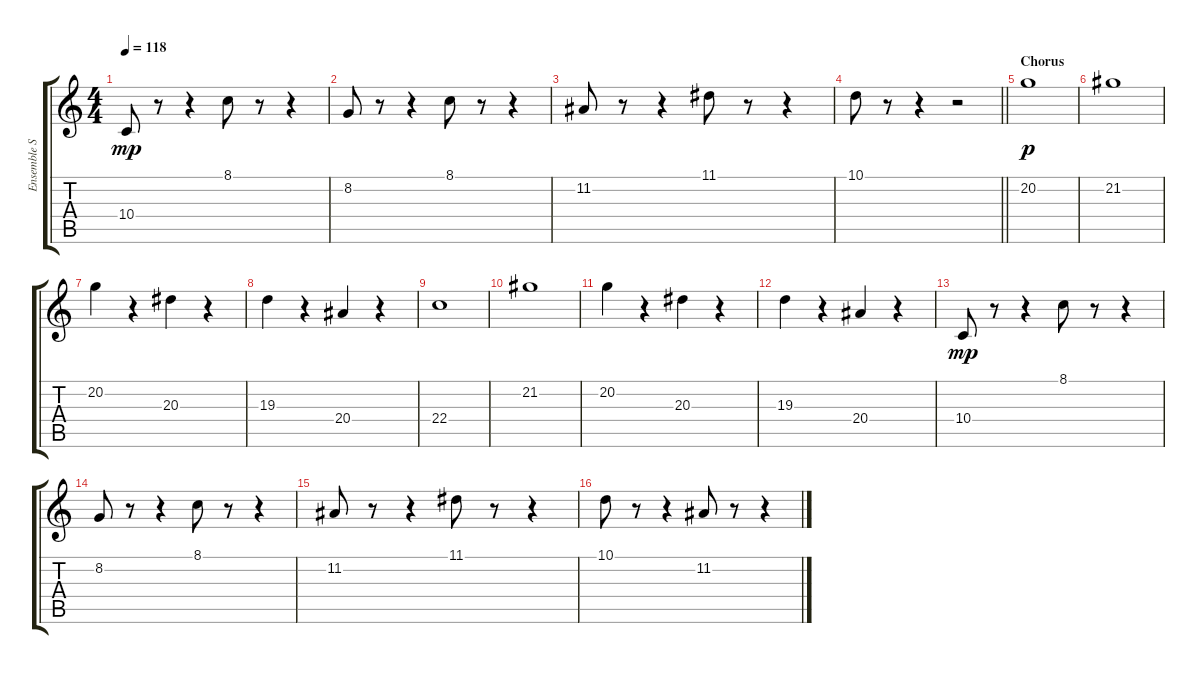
\track ("Ensemble Strings" "Ensemble S") {instrument stringensemble1}
\staff {score tabs}
\tuning (E4 B3 G3 D3 A2 E2) {hide}
\ts (4 4)
\tempo 118
\clef g2
\ks c
10.4.8{dy mp} r.8 r.4 8.1.8 r.8 r.4 |
8.2.8 r.8 r.4 8.1.8 r.8 r.4 |
11.2.8 r.8 r.4 11.1.8 r.8 r.4 |
\barLineRight lightlight
10.1.8 r.8 r.4 r.2 |
\section ("" "Chorus")
20.2.1{dy p} |
21.2.1 |
20.2.4 r.4 20.3.4 r.4 |
19.3.4 r.4 20.4.4 r.4 |
22.4.1 |
21.2.1 |
20.2.4 r.4 20.3.4 r.4 |
19.3.4 r.4 20.4.4 r.4 |
10.4.8{dy mp} r.8 r.4 8.1.8 r.8 r.4 |
8.2.8 r.8 r.4 8.1.8 r.8 r.4 |
11.2.8 r.8 r.4 11.1.8 r.8 r.4 |
10.1.8 r.8 r.4 11.2.8 r.8 r.4
